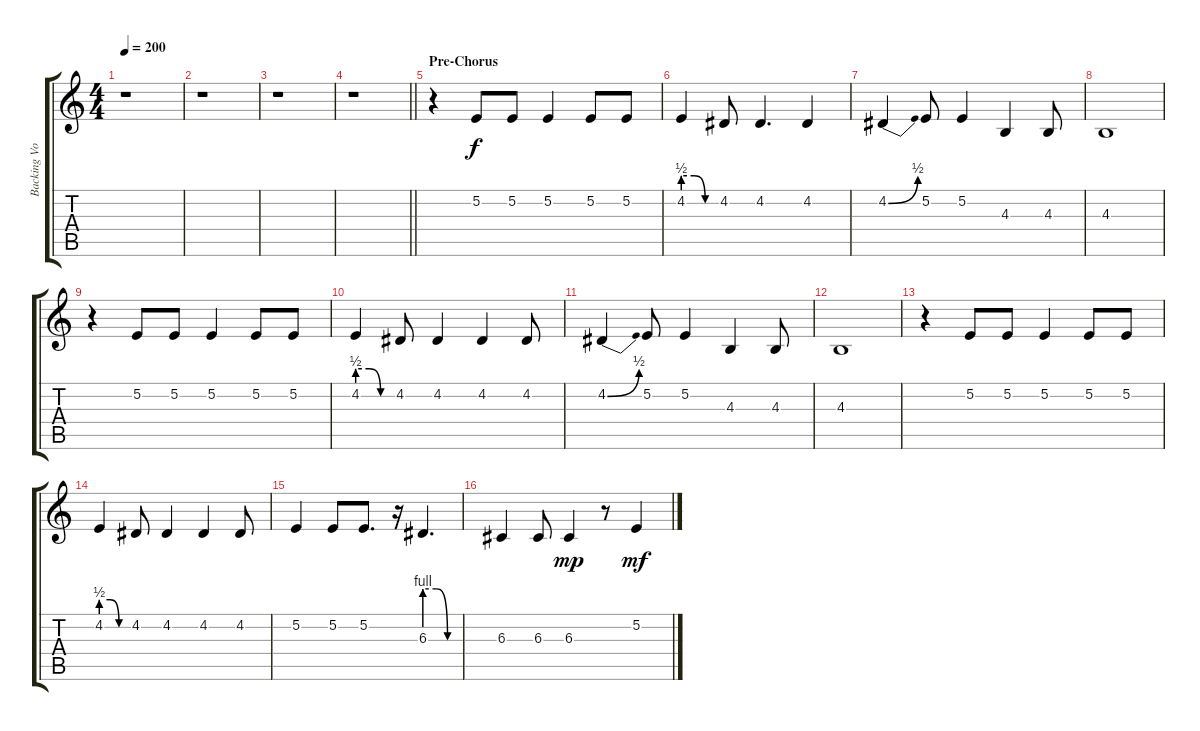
\track ("Backing Vocals" "Backing Vo") {instrument lead2sawtooth}
\staff {score tabs}
\tuning (E4 B3 G3 D3 A2 E2) {hide}
\ts (4 4)
\tempo 200
\clef g2
\ks c
r.1{dy f} |
r.1 |
r.1 |
\barLineRight lightlight
r.1 |
\section ("" "Pre-Chorus")
r.4 5.2.8 5.2.8 5.2.4 5.2.8 5.2.8 |
4.2{be (custom 0 2 20 2 40 0 60 0)}.4 4.2.8 4.2.4{d} 4.2.4 |
4.2{be (bend 0 0 60 2)}.4 5.2.8 5.2.4 4.3.4 4.3.8 |
4.3.1 |
r.4 5.2.8 5.2.8 5.2.4 5.2.8 5.2.8 |
4.2{be (custom 0 2 20 2 40 0 60 0)}.4 4.2.8 4.2.4 4.2.4 4.2.8 |
4.2{be (bend 0 0 60 2)}.4 5.2.8 5.2.4 4.3.4 4.3.8 |
4.3.1 |
r.4 5.2.8 5.2.8 5.2.4 5.2.8 5.2.8 |
4.2{be (custom 0 2 20 2 40 0 60 0)}.4 4.2.8 4.2.4 4.2.4 4.2.8 |
5.2.4 5.2.8 5.2.8{d} r.16 6.3{be (custom 0 4 20 4 40 0 60 0)}.4{d} |
6.3.4 6.3.8 6.3.4{dy mp} r.8 5.2.4{dy mf}
